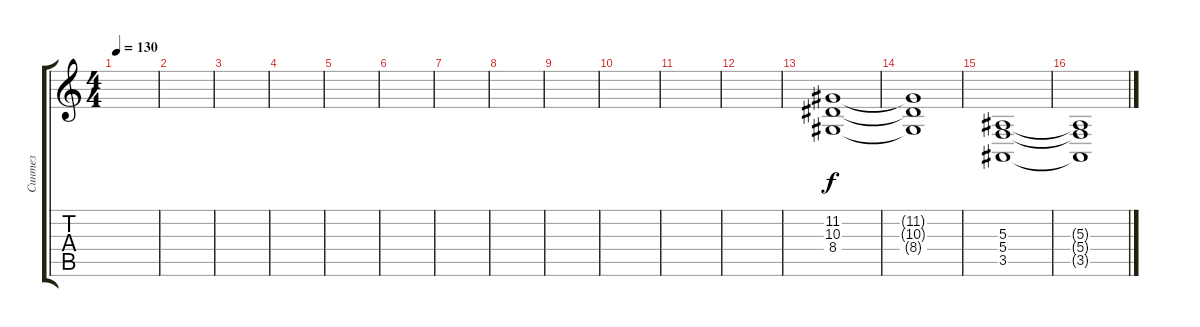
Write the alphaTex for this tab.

\track ("Синтез" "Синтез") {instrument choiraahs}
\staff {score tabs}
\tuning (D4 A3 F3 C3 G2 C2) {hide}
\ts (4 4)
\tempo 130
\clef g2
\ks c
|
|
|
|
|
|
|
|
|
|
|
|
(11.2 10.3 8.4).1 |
(11.2{t} 10.3{t} 8.4{t}).1 |
(5.3 5.4 3.5).1 |
(5.3{t} 5.4{t} 3.5{t}).1
